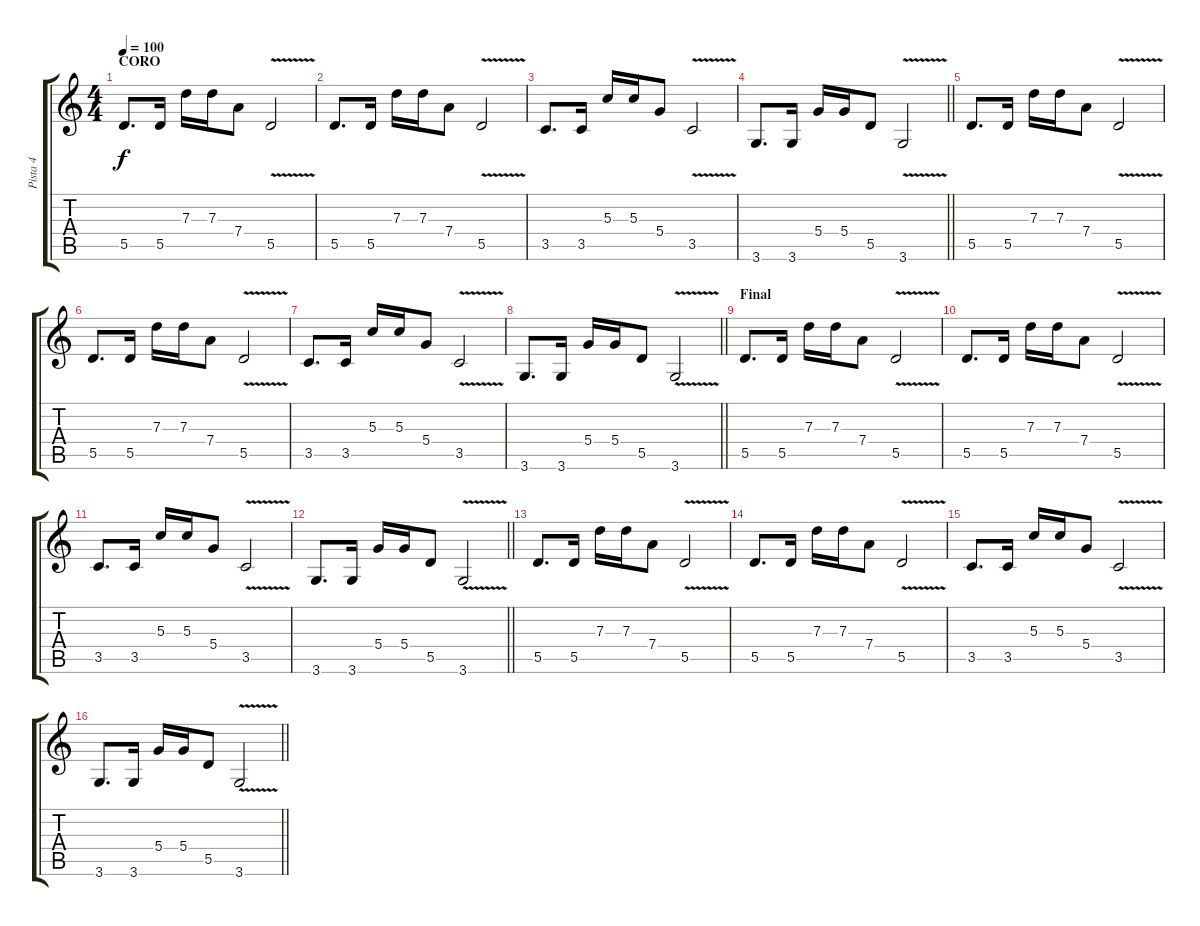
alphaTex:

\track ("Pista 4" "Pista 4") {instrument electricguitarclean}
\staff {score tabs}
\tuning (E4 B3 G3 D3 A2 E2) {hide}
\ts (4 4)
\section ("" "CORO")
\tempo 100
\clef g2
\ks c
5.5.8{d dy f} 5.5.16 7.3.16 7.3.16 7.4.8 5.5{v}.2 |
5.5.8{d} 5.5.16 7.3.16 7.3.16 7.4.8 5.5{v}.2 |
3.5.8{d} 3.5.16 5.3.16 5.3.16 5.4.8 3.5{v}.2 |
\barLineRight lightlight
3.6.8{d} 3.6.16 5.4.16 5.4.16 5.5.8 3.6{v}.2 |
5.5.8{d} 5.5.16 7.3.16 7.3.16 7.4.8 5.5{v}.2 |
5.5.8{d} 5.5.16 7.3.16 7.3.16 7.4.8 5.5{v}.2 |
3.5.8{d} 3.5.16 5.3.16 5.3.16 5.4.8 3.5{v}.2 |
\barLineRight lightlight
3.6.8{d} 3.6.16 5.4.16 5.4.16 5.5.8 3.6{v}.2 |
\section ("" "Final")
5.5.8{d} 5.5.16 7.3.16 7.3.16 7.4.8 5.5{v}.2 |
5.5.8{d} 5.5.16 7.3.16 7.3.16 7.4.8 5.5{v}.2 |
3.5.8{d} 3.5.16 5.3.16 5.3.16 5.4.8 3.5{v}.2 |
\barLineRight lightlight
3.6.8{d} 3.6.16 5.4.16 5.4.16 5.5.8 3.6{v}.2 |
5.5.8{d} 5.5.16 7.3.16 7.3.16 7.4.8 5.5{v}.2 |
5.5.8{d} 5.5.16 7.3.16 7.3.16 7.4.8 5.5{v}.2 |
3.5.8{d} 3.5.16 5.3.16 5.3.16 5.4.8 3.5{v}.2 |
\barLineRight lightlight
3.6.8{d} 3.6.16 5.4.16 5.4.16 5.5.8 3.6{v}.2
